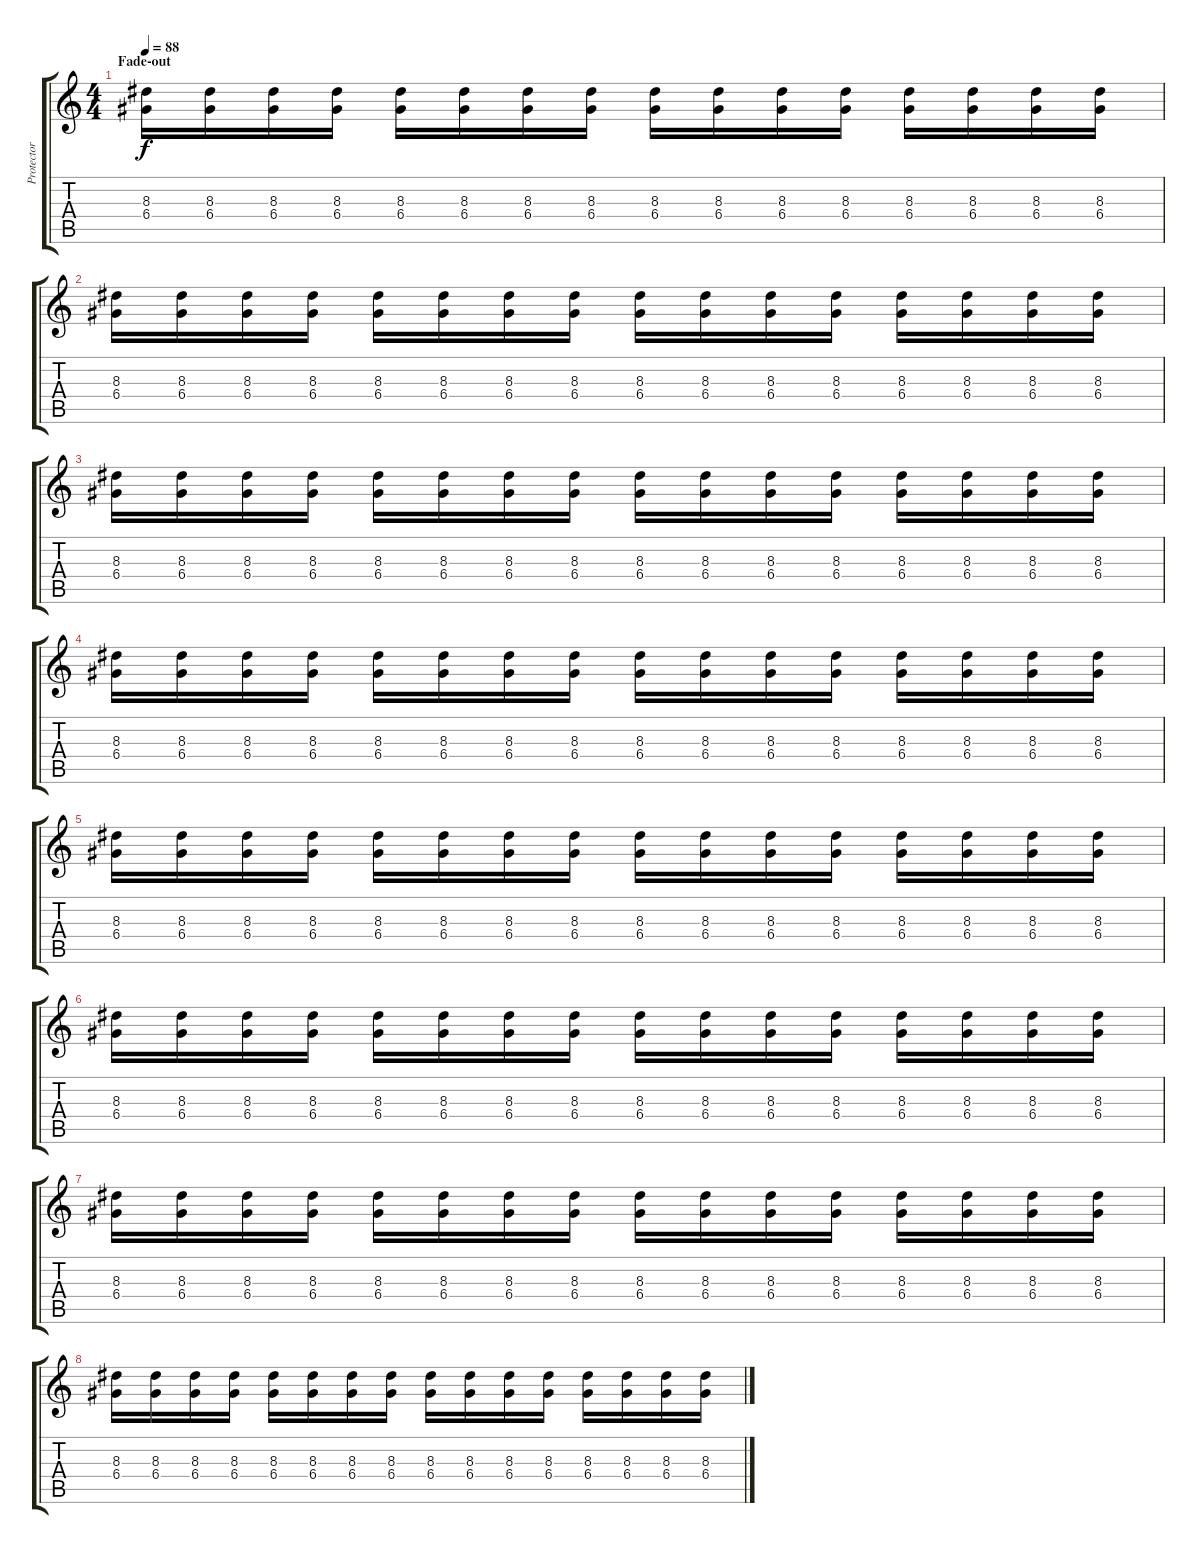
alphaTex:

\track ("Protector (Rhythm Guitar)" "Protector ") {instrument distortionguitar}
\staff {score tabs}
\tuning (E4 B3 G3 D3 A2 E2) {hide}
\ts (4 4)
\section ("" "Fade-out")
\tempo 88
\clef g2
\ks c
(8.3 6.4).16{dy f} (8.3 6.4).16 (8.3 6.4).16 (8.3 6.4).16 (8.3 6.4).16 (8.3 6.4).16 (8.3 6.4).16 (8.3 6.4).16 (8.3 6.4).16 (8.3 6.4).16 (8.3 6.4).16 (8.3 6.4).16 (8.3 6.4).16 (8.3 6.4).16 (8.3 6.4).16 (8.3 6.4).16 |
(8.3 6.4).16 (8.3 6.4).16 (8.3 6.4).16 (8.3 6.4).16 (8.3 6.4).16 (8.3 6.4).16 (8.3 6.4).16 (8.3 6.4).16 (8.3 6.4).16 (8.3 6.4).16 (8.3 6.4).16 (8.3 6.4).16 (8.3 6.4).16 (8.3 6.4).16 (8.3 6.4).16 (8.3 6.4).16 |
(8.3 6.4).16 (8.3 6.4).16 (8.3 6.4).16 (8.3 6.4).16 (8.3 6.4).16 (8.3 6.4).16 (8.3 6.4).16 (8.3 6.4).16 (8.3 6.4).16 (8.3 6.4).16 (8.3 6.4).16 (8.3 6.4).16 (8.3 6.4).16 (8.3 6.4).16 (8.3 6.4).16 (8.3 6.4).16 |
(8.3 6.4).16 (8.3 6.4).16 (8.3 6.4).16 (8.3 6.4).16 (8.3 6.4).16 (8.3 6.4).16 (8.3 6.4).16 (8.3 6.4).16 (8.3 6.4).16 (8.3 6.4).16 (8.3 6.4).16 (8.3 6.4).16 (8.3 6.4).16 (8.3 6.4).16 (8.3 6.4).16 (8.3 6.4).16 |
(8.3 6.4).16 (8.3 6.4).16 (8.3 6.4).16 (8.3 6.4).16 (8.3 6.4).16 (8.3 6.4).16 (8.3 6.4).16 (8.3 6.4).16 (8.3 6.4).16 (8.3 6.4).16 (8.3 6.4).16 (8.3 6.4).16 (8.3 6.4).16 (8.3 6.4).16 (8.3 6.4).16 (8.3 6.4).16 |
(8.3 6.4).16 (8.3 6.4).16 (8.3 6.4).16 (8.3 6.4).16 (8.3 6.4).16 (8.3 6.4).16 (8.3 6.4).16 (8.3 6.4).16 (8.3 6.4).16 (8.3 6.4).16 (8.3 6.4).16 (8.3 6.4).16 (8.3 6.4).16 (8.3 6.4).16 (8.3 6.4).16 (8.3 6.4).16 |
(8.3 6.4).16 (8.3 6.4).16 (8.3 6.4).16 (8.3 6.4).16 (8.3 6.4).16 (8.3 6.4).16 (8.3 6.4).16 (8.3 6.4).16 (8.3 6.4).16 (8.3 6.4).16 (8.3 6.4).16 (8.3 6.4).16 (8.3 6.4).16 (8.3 6.4).16 (8.3 6.4).16 (8.3 6.4).16 |
(8.3 6.4).16 (8.3 6.4).16 (8.3 6.4).16 (8.3 6.4).16 (8.3 6.4).16 (8.3 6.4).16 (8.3 6.4).16 (8.3 6.4).16 (8.3 6.4).16 (8.3 6.4).16 (8.3 6.4).16 (8.3 6.4).16 (8.3 6.4).16 (8.3 6.4).16 (8.3 6.4).16 (8.3 6.4).16
